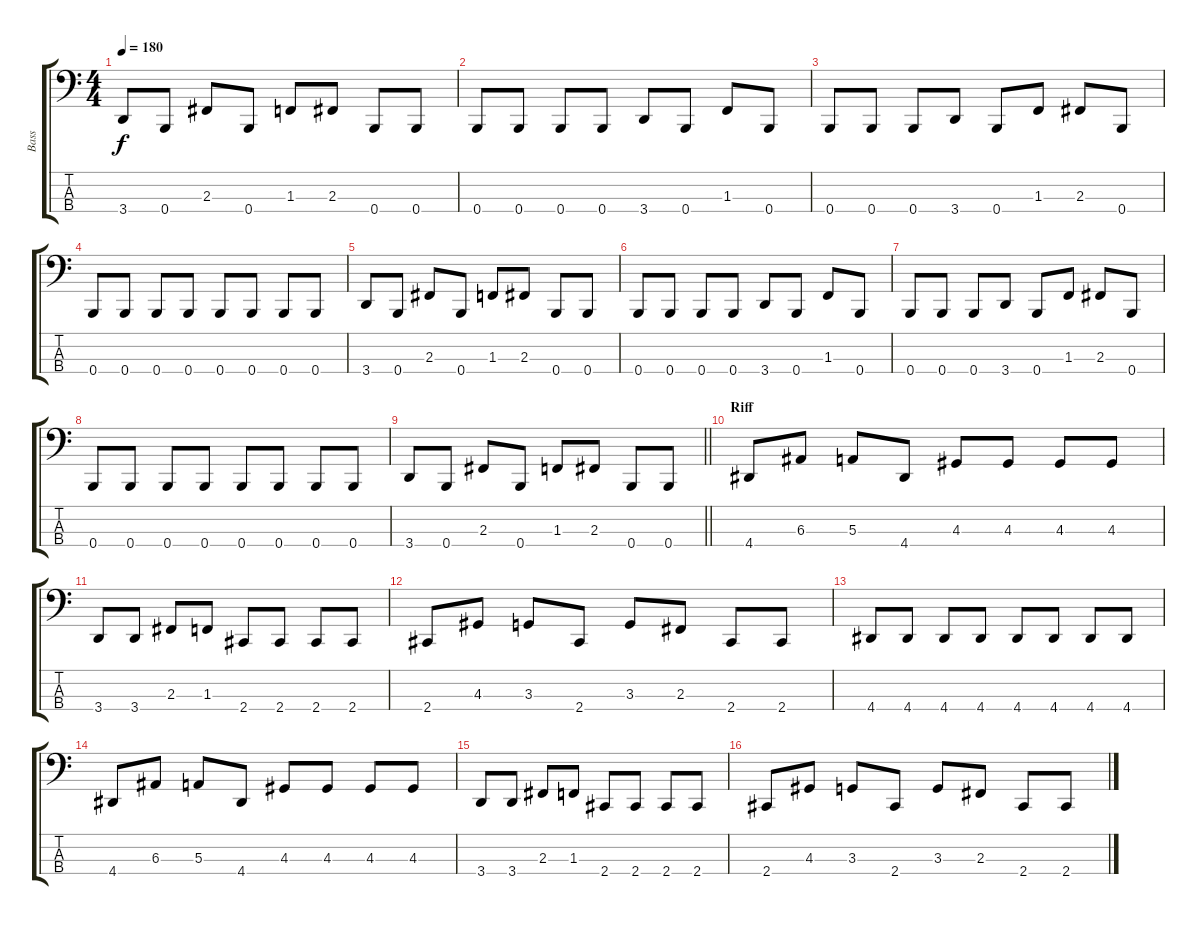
\track ("Bass" "Bass") {instrument electricbasspick}
\staff {score tabs}
\tuning (D2 A1 E1 B0) {hide}
\ts (4 4)
\tempo 180
\clef f4
\ks c
3.4.8{dy f} 0.4.8 2.3.8 0.4.8 1.3.8 2.3.8 0.4.8 0.4.8 |
0.4.8 0.4.8 0.4.8 0.4.8 3.4.8 0.4.8 1.3.8 0.4.8 |
0.4.8 0.4.8 0.4.8 3.4.8 0.4.8 1.3.8 2.3.8 0.4.8 |
0.4.8 0.4.8 0.4.8 0.4.8 0.4.8 0.4.8 0.4.8 0.4.8 |
3.4.8 0.4.8 2.3.8 0.4.8 1.3.8 2.3.8 0.4.8 0.4.8 |
0.4.8 0.4.8 0.4.8 0.4.8 3.4.8 0.4.8 1.3.8 0.4.8 |
0.4.8 0.4.8 0.4.8 3.4.8 0.4.8 1.3.8 2.3.8 0.4.8 |
0.4.8 0.4.8 0.4.8 0.4.8 0.4.8 0.4.8 0.4.8 0.4.8 |
\barLineRight lightlight
3.4.8 0.4.8 2.3.8 0.4.8 1.3.8 2.3.8 0.4.8 0.4.8 |
\section ("" "Riff")
4.4.8 6.3.8 5.3.8 4.4.8 4.3.8 4.3.8 4.3.8 4.3.8 |
3.4.8 3.4.8 2.3.8 1.3.8 2.4.8 2.4.8 2.4.8 2.4.8 |
2.4.8 4.3.8 3.3.8 2.4.8 3.3.8 2.3.8 2.4.8 2.4.8 |
4.4.8 4.4.8 4.4.8 4.4.8 4.4.8 4.4.8 4.4.8 4.4.8 |
4.4.8 6.3.8 5.3.8 4.4.8 4.3.8 4.3.8 4.3.8 4.3.8 |
3.4.8 3.4.8 2.3.8 1.3.8 2.4.8 2.4.8 2.4.8 2.4.8 |
2.4.8 4.3.8 3.3.8 2.4.8 3.3.8 2.3.8 2.4.8 2.4.8
